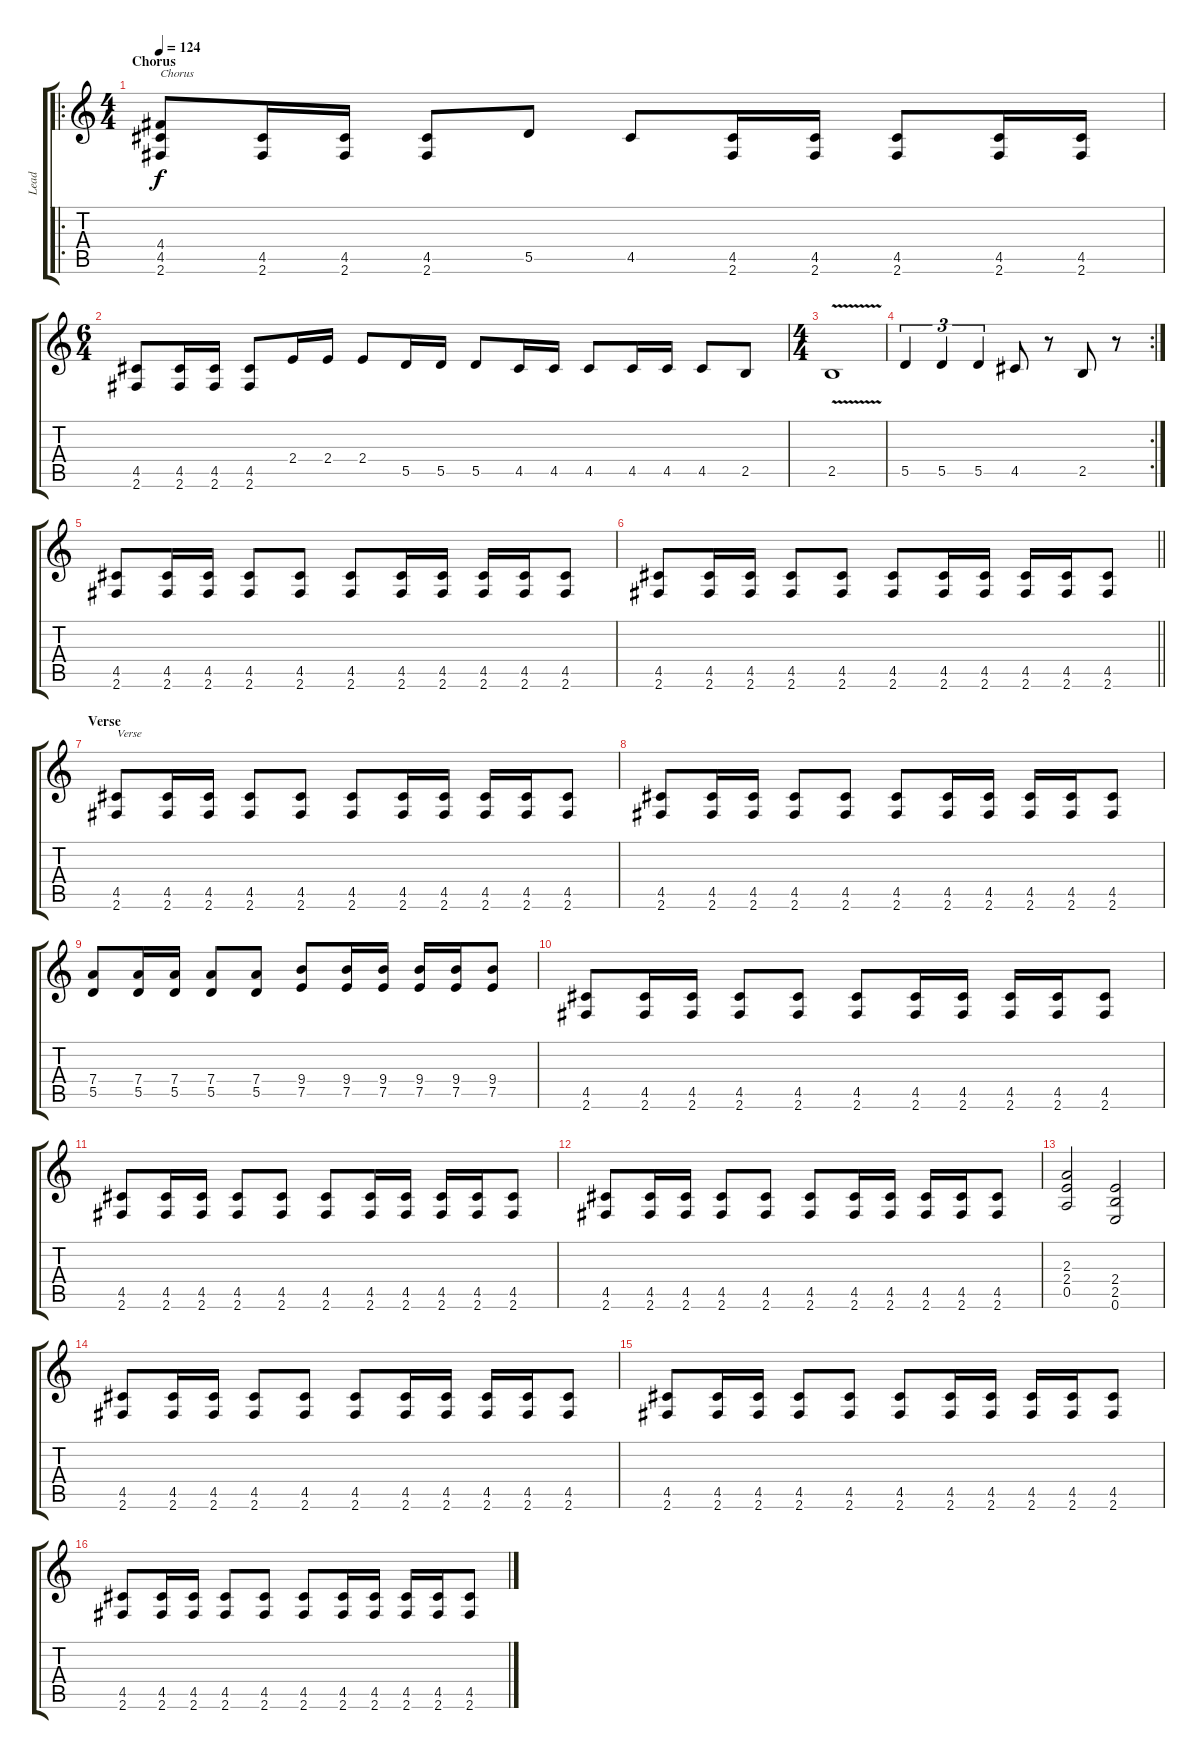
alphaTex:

\track ("Lead" "Lead") {instrument distortionguitar}
\staff {score tabs}
\tuning (E4 B3 G3 D3 A2 E2) {hide}
\ro
\ts (4 4)
\section ("" "Chorus")
\tempo 124
\clef g2
\ks c
(4.4 4.5 2.6).8{txt "Chorus" dy f} (4.5 2.6).16 (4.5 2.6).16 (4.5 2.6).8 5.5.8 4.5.8 (4.5 2.6).16 (4.5 2.6).16 (4.5 2.6).8 (4.5 2.6).16 (4.5 2.6).16 |
\ts (6 4)
(4.5 2.6).8 (4.5 2.6).16 (4.5 2.6).16 (4.5 2.6).8 2.4.16 2.4.16 2.4.8 5.5.16 5.5.16 5.5.8 4.5.16 4.5.16 4.5.8 4.5.16 4.5.16 4.5.8 2.5.8 |
\ts (4 4)
2.5{v}.1 |
\rc 2
5.5.4{tu (3 2)} 5.5.4{tu (3 2)} 5.5.4{tu (3 2)} 4.5.8 r.8 2.5.8 r.8 |
(4.5 2.6).8 (4.5 2.6).16 (4.5 2.6).16 (4.5 2.6).8 (4.5 2.6).8 (4.5 2.6).8 (4.5 2.6).16 (4.5 2.6).16 (4.5 2.6).16 (4.5 2.6).16 (4.5 2.6).8 |
\barLineRight lightlight
(4.5 2.6).8 (4.5 2.6).16 (4.5 2.6).16 (4.5 2.6).8 (4.5 2.6).8 (4.5 2.6).8 (4.5 2.6).16 (4.5 2.6).16 (4.5 2.6).16 (4.5 2.6).16 (4.5 2.6).8 |
\section ("" "Verse")
(4.5 2.6).8{txt "Verse"} (4.5 2.6).16 (4.5 2.6).16 (4.5 2.6).8 (4.5 2.6).8 (4.5 2.6).8 (4.5 2.6).16 (4.5 2.6).16 (4.5 2.6).16 (4.5 2.6).16 (4.5 2.6).8 |
(4.5 2.6).8 (4.5 2.6).16 (4.5 2.6).16 (4.5 2.6).8 (4.5 2.6).8 (4.5 2.6).8 (4.5 2.6).16 (4.5 2.6).16 (4.5 2.6).16 (4.5 2.6).16 (4.5 2.6).8 |
(7.4 5.5).8 (7.4 5.5).16 (7.4 5.5).16 (7.4 5.5).8 (7.4 5.5).8 (9.4 7.5).8 (9.4 7.5).16 (9.4 7.5).16 (9.4 7.5).16 (9.4 7.5).16 (9.4 7.5).8 |
(4.5 2.6).8 (4.5 2.6).16 (4.5 2.6).16 (4.5 2.6).8 (4.5 2.6).8 (4.5 2.6).8 (4.5 2.6).16 (4.5 2.6).16 (4.5 2.6).16 (4.5 2.6).16 (4.5 2.6).8 |
(4.5 2.6).8 (4.5 2.6).16 (4.5 2.6).16 (4.5 2.6).8 (4.5 2.6).8 (4.5 2.6).8 (4.5 2.6).16 (4.5 2.6).16 (4.5 2.6).16 (4.5 2.6).16 (4.5 2.6).8 |
(4.5 2.6).8 (4.5 2.6).16 (4.5 2.6).16 (4.5 2.6).8 (4.5 2.6).8 (4.5 2.6).8 (4.5 2.6).16 (4.5 2.6).16 (4.5 2.6).16 (4.5 2.6).16 (4.5 2.6).8 |
(2.3 2.4 0.5).2 (2.4 2.5 0.6).2 |
(4.5 2.6).8 (4.5 2.6).16 (4.5 2.6).16 (4.5 2.6).8 (4.5 2.6).8 (4.5 2.6).8 (4.5 2.6).16 (4.5 2.6).16 (4.5 2.6).16 (4.5 2.6).16 (4.5 2.6).8 |
(4.5 2.6).8 (4.5 2.6).16 (4.5 2.6).16 (4.5 2.6).8 (4.5 2.6).8 (4.5 2.6).8 (4.5 2.6).16 (4.5 2.6).16 (4.5 2.6).16 (4.5 2.6).16 (4.5 2.6).8 |
(4.5 2.6).8 (4.5 2.6).16 (4.5 2.6).16 (4.5 2.6).8 (4.5 2.6).8 (4.5 2.6).8 (4.5 2.6).16 (4.5 2.6).16 (4.5 2.6).16 (4.5 2.6).16 (4.5 2.6).8
